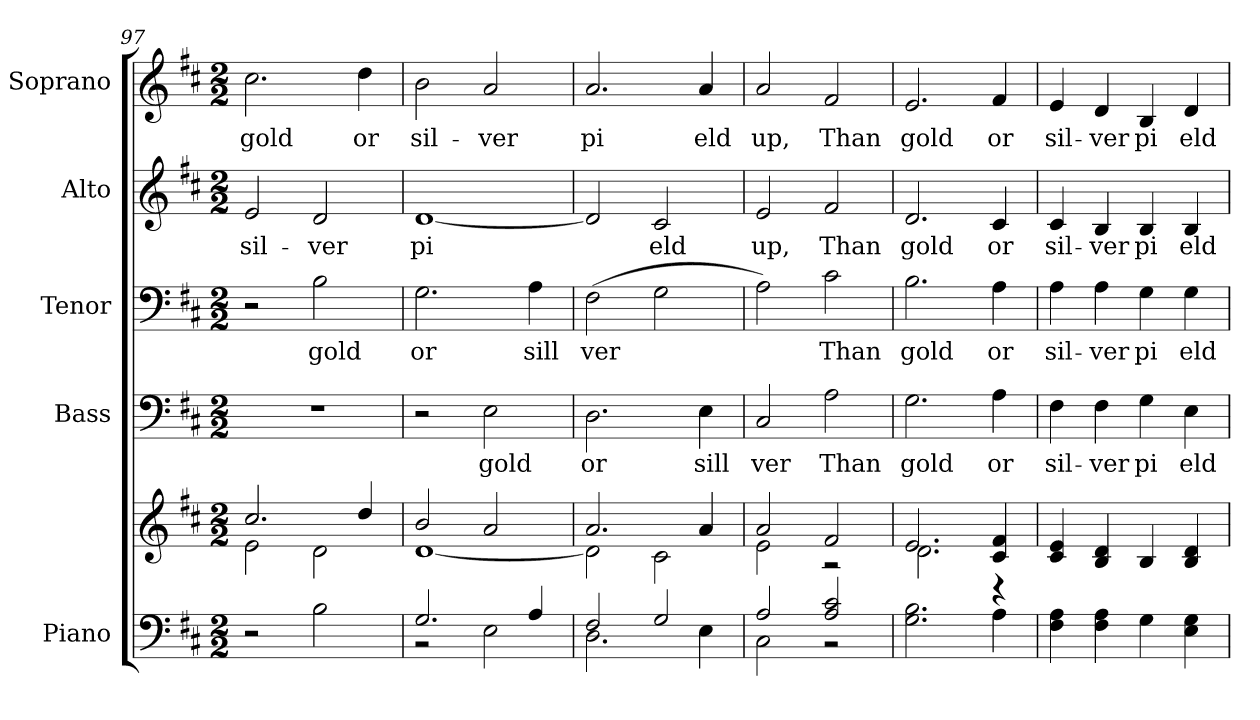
**kern	**kern	**kern	**text	**kern	**text	**kern	**text	**kern	**text
*part5	*part5	*part4	*part4	*part3	*part3	*part2	*part2	*part1	*part1
*staff6	*staff5	*staff4	*staff4	*staff3	*staff3	*staff2	*staff2	*staff1	*staff1
*I"Piano	*	*I"Bass	*	*I"Tenor	*	*I"Alto	*	*I"Soprano	*
*I'Pno.	*	*I'B.	*	*I'T.	*	*I'A.	*	*I'S.	*
*clefF4	*clefG2	*clefF4	*	*clefF4	*	*clefG2	*	*clefG2	*
*k[f#c#]	*k[f#c#]	*k[f#c#]	*	*k[f#c#]	*	*k[f#c#]	*	*k[f#c#]	*
*D:	*D:	*D:	*	*D:	*	*D:	*	*D:	*
*M2/2	*M2/2	*M2/2	*	*M2/2	*	*M2/2	*	*M2/2	*
=97	=97	=97	=97	=97	=97	=97	=97	=97	=97
*	*^	*	*	*	*	*	*	*	*
!	!	!	!	!	!	!	!	!LO:LY:b:color=#000000	!	!
!	!	!	!	!	!	!	!	!	!	!LO:LY:b:color=#000000
2r	2.cc#i/	2ei\	1r	.	2r	.	2ei/	sil-	2.cc#i\	gold
!	!	!	!	!	!	!LO:LY:b:color=#000000	!	!	!	!
!	!	!	!	!	!	!	!	!LO:LY:b:color=#000000	!	!
2Bi\	.	2di\	.	.	2Bi\	gold	2di/	-ver	.	.
!	!	!	!	!	!	!	!	!	!	!LO:LY:b:color=#000000
.	4ddi/	.	.	.	.	.	.	.	4ddi\	or
=98	=98	=98	=98	=98	=98	=98	=98	=98	=98	=98
*^	*	*	*	*	*	*	*	*	*	*
!	!	!	!	!	!	!	!LO:LY:b:color=#000000	!	!	!	!
!	!	!	!	!	!	!	!	!	!LO:LY:b:color=#000000	!	!
!	!	!	!	!	!	!	!	!	!	!	!LO:LY:b:color=#000000
2.Gi/	2r	2bi/	[<1di	2r	.	2.Gi\	or	[<1di	pi	2bi\	sil-
!	!	!	!	!	!LO:LY:b:color=#000000	!	!	!	!	!	!
!	!	!	!	!	!	!	!	!	!	!	!LO:LY:b:color=#000000
.	2Ei\	2ai/	.	2Ei\	gold	.	.	.	.	2ai/	-ver
!	!	!	!	!	!	!	!LO:LY:b:color=#000000	!	!	!	!
4Ai/	.	.	.	.	.	4Ai\	sill	.	.	.	.
=99	=99	=99	=99	=99	=99	=99	=99	=99	=99	=99	=99
!	!	!	!	!	!LO:LY:b:color=#000000	!	!	!	!	!	!
!	!	!	!	!	!	!	!LO:LY:b:color=#000000	!	!	!	!
!	!	!	!	!	!	!	!	!	!	!	!LO:LY:b:color=#000000
2F#i/	2.Di\	2.ai/	2di\]	2.Di\	or	(2F#i\	ver	2di/]	.	2.ai/	pi
!	!	!	!	!	!	!	!	!	!LO:LY:b:color=#000000	!	!
2Gi/	.	.	2c#i\	.	.	2Gi\	.	2c#i/	eld	.	.
!	!	!	!	!	!LO:LY:b:color=#000000	!	!	!	!	!	!
!	!	!	!	!	!	!	!	!	!	!	!LO:LY:b:color=#000000
.	4Ei\	4ai/	.	4Ei\	sill	.	.	.	.	4ai/	eld
=100	=100	=100	=100	=100	=100	=100	=100	=100	=100	=100	=100
!	!	!	!	!	!LO:LY:b:color=#000000	!	!	!	!	!	!
!	!	!	!	!	!	!	!	!	!LO:LY:b:color=#000000	!	!
!	!	!	!	!	!	!	!	!	!	!	!LO:LY:b:color=#000000
2Ai/	2C#i\	2ai/	2ei\	2C#i/	ver	2Ai\)	.	2ei/	up,	2ai/	up,
!	!	!	!	!	!LO:LY:b:color=#000000	!	!	!	!	!	!
!	!	!	!	!	!	!	!LO:LY:b:color=#000000	!	!	!	!
!	!	!	!	!	!	!	!	!	!LO:LY:b:color=#000000	!	!
!	!	!	!	!	!	!	!	!	!	!	!LO:LY:b:color=#000000
2Ai/ 2c#i	2r	2f#i/	2r	2Ai\	Than	2c#i\	Than	2f#i/	Than	2f#i/	Than
*v	*v	*	*	*	*	*	*	*	*	*	*
=101	=101	=101	=101	=101	=101	=101	=101	=101	=101	=101
*^	*	*	*	*	*	*	*	*	*	*
!	!	!	!	!	!LO:LY:b:color=#000000	!	!	!	!	!	!
*v	*v	*	*	*	*	*	*	*	*	*	*
*^	*	*	*	*	*	*	*	*	*	*
!	!	!	!	!	!	!	!LO:LY:b:color=#000000	!	!	!	!
*v	*v	*	*	*	*	*	*	*	*	*	*
*^	*	*	*	*	*	*	*	*	*	*
!	!	!	!	!	!	!	!	!	!LO:LY:b:color=#000000	!	!
*v	*v	*	*	*	*	*	*	*	*	*	*
*^	*	*	*	*	*	*	*	*	*	*
!	!	!	!	!	!	!	!	!	!	!	!LO:LY:b:color=#000000
*v	*v	*	*	*	*	*	*	*	*	*	*
2.Gi\ 2.Bi	2.ei/	2.di\	2.Gi\	gold	2.Bi\	gold	2.di/	gold	2.ei/	gold
!	!	!	!	!LO:LY:b:color=#000000	!	!	!	!	!	!
!	!	!	!	!	!	!LO:LY:b:color=#000000	!	!	!	!
!	!	!	!	!	!	!	!	!LO:LY:b:color=#000000	!	!
!	!	!	!	!	!	!	!	!	!	!LO:LY:b:color=#000000
4Ai\	4c#i/ 4f#i	4r	4Ai\	or	4Ai\	or	4c#i/	or	4f#i/	or
*	*v	*v	*	*	*	*	*	*	*	*
!!LO:PB:g=z
=102	=102	=102	=102	=102	=102	=102	=102	=102	=102
*	*^	*	*	*	*	*	*	*	*
!	!	!	!	!LO:LY:b:color=#000000	!	!	!	!	!	!
*	*v	*v	*	*	*	*	*	*	*	*
*	*^	*	*	*	*	*	*	*	*
!	!	!	!	!	!	!LO:LY:b:color=#000000	!	!	!	!
*	*v	*v	*	*	*	*	*	*	*	*
*	*^	*	*	*	*	*	*	*	*
!	!	!	!	!	!	!	!	!LO:LY:b:color=#000000	!	!
*	*v	*v	*	*	*	*	*	*	*	*
*	*^	*	*	*	*	*	*	*	*
!	!	!	!	!	!	!	!	!	!	!LO:LY:b:color=#000000
*	*v	*v	*	*	*	*	*	*	*	*
4F#i\ 4Ai	4c#i/ 4ei	4F#i\	sil-	4Ai\	sil-	4c#i/	sil-	4ei/	sil-
!	!	!	!LO:LY:b:color=#000000	!	!	!	!	!	!
!	!	!	!	!	!LO:LY:b:color=#000000	!	!	!	!
!	!	!	!	!	!	!	!LO:LY:b:color=#000000	!	!
!	!	!	!	!	!	!	!	!	!LO:LY:b:color=#000000
4F#i\ 4Ai	4Bi/ 4di	4F#i\	-ver	4Ai\	-ver	4Bi/	-ver	4di/	-ver
!	!	!	!LO:LY:b:color=#000000	!	!	!	!	!	!
!	!	!	!	!	!LO:LY:b:color=#000000	!	!	!	!
!	!	!	!	!	!	!	!LO:LY:b:color=#000000	!	!
!	!	!	!	!	!	!	!	!	!LO:LY:b:color=#000000
4Gi\	4Bi/	4Gi\	pi	4Gi\	pi	4Bi/	pi	4Bi/	pi
!	!	!	!LO:LY:b:color=#000000	!	!	!	!	!	!
!	!	!	!	!	!LO:LY:b:color=#000000	!	!	!	!
!	!	!	!	!	!	!	!LO:LY:b:color=#000000	!	!
!	!	!	!	!	!	!	!	!	!LO:LY:b:color=#000000
4Ei\ 4Gi	4Bi/ 4di	4Ei\	eld	4Gi\	eld	4Bi/	eld	4di/	eld
=	=	=	=	=	=	=	=	=	=
*-	*-	*-	*-	*-	*-	*-	*-	*-	*-
